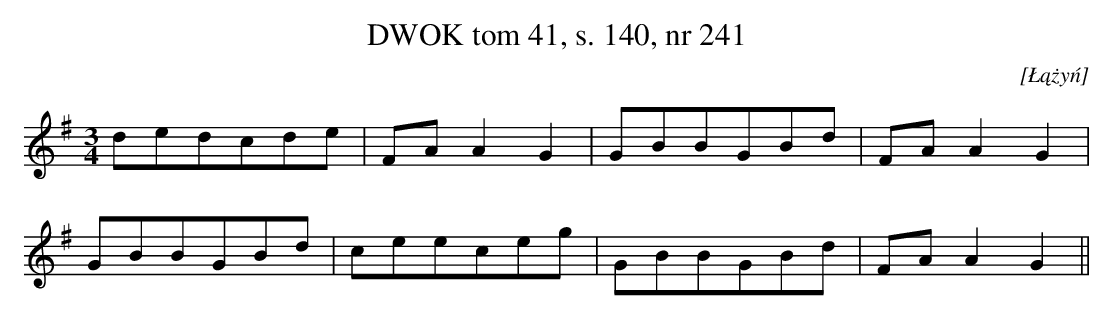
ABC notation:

X:1
T:DWOK tom 41, s. 140, nr 241
O:[Łążyń]
L:1/16
M:3/4
K:G
d2e2d2c2d2e2|F2A2A4G4|G2B2B2G2B2d2|F2A2A4G4|
G2B2B2G2B2d2|c2e2e2c2e2g2|G2B2B2G2B2d2|F2A2A4G4||
